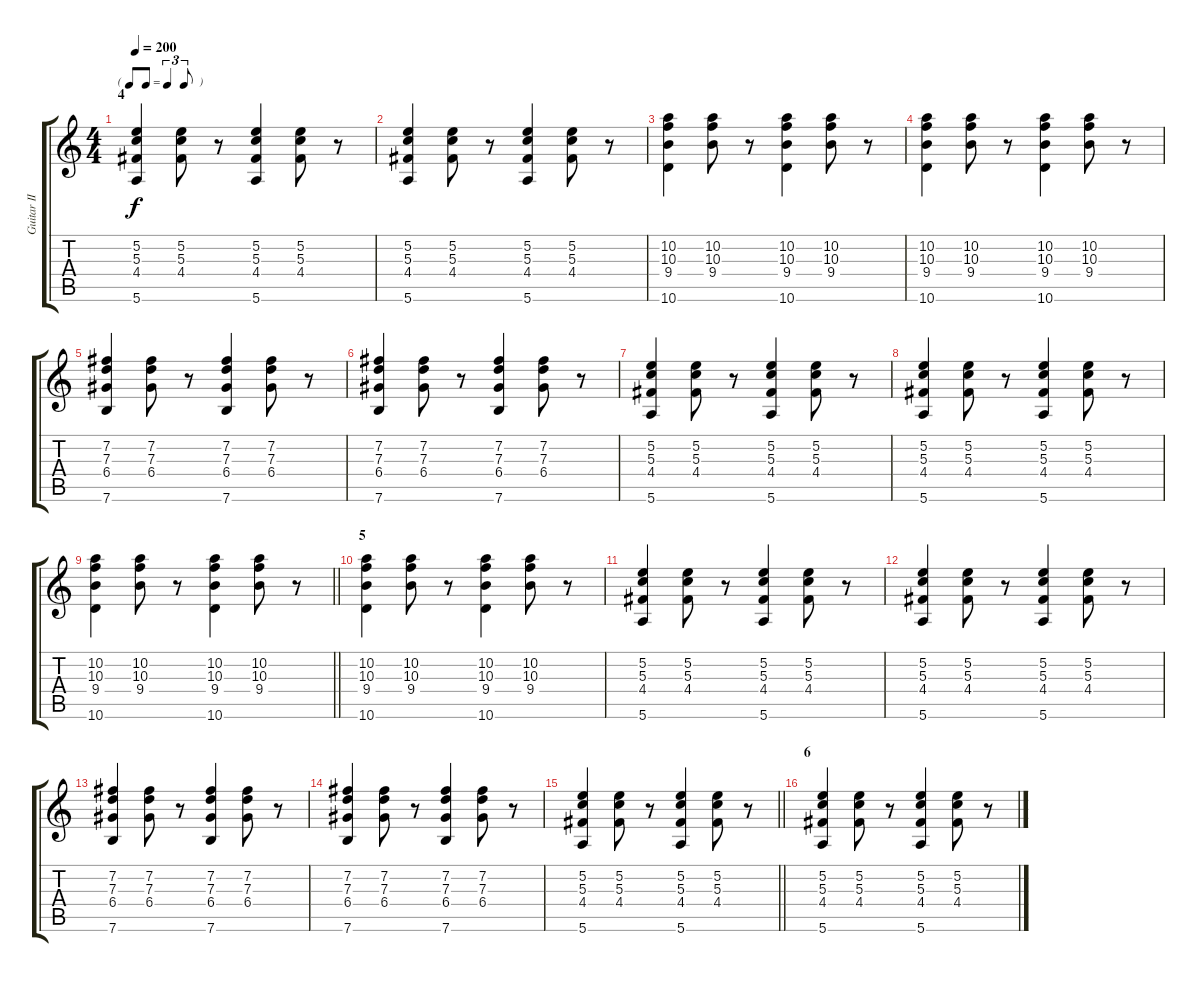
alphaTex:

\track ("Guitar II" "Guitar II") {instrument acousticguitarsteel}
\staff {score tabs}
\tuning (E4 B3 G3 D3 A2 E2) {hide}
\ts (4 4)
\tf triplet8th
\section ("" "4")
\tempo 200
\clef g2
\ks c
(5.2 5.3 4.4 5.6).4{dy f} (5.2 5.3 4.4).8 r.8 (5.2 5.3 4.4 5.6).4 (5.2 5.3 4.4).8 r.8 |
(5.2 5.3 4.4 5.6).4 (5.2 5.3 4.4).8 r.8 (5.2 5.3 4.4 5.6).4 (5.2 5.3 4.4).8 r.8 |
(10.2 10.3 9.4 10.6).4 (10.2 10.3 9.4).8 r.8 (10.2 10.3 9.4 10.6).4 (10.2 10.3 9.4).8 r.8 |
(10.2 10.3 9.4 10.6).4 (10.2 10.3 9.4).8 r.8 (10.2 10.3 9.4 10.6).4 (10.2 10.3 9.4).8 r.8 |
(7.2 7.3 6.4 7.6).4 (7.2 7.3 6.4).8 r.8 (7.2 7.3 6.4 7.6).4 (7.2 7.3 6.4).8 r.8 |
(7.2 7.3 6.4 7.6).4 (7.2 7.3 6.4).8 r.8 (7.2 7.3 6.4 7.6).4 (7.2 7.3 6.4).8 r.8 |
(5.2 5.3 4.4 5.6).4 (5.2 5.3 4.4).8 r.8 (5.2 5.3 4.4 5.6).4 (5.2 5.3 4.4).8 r.8 |
(5.2 5.3 4.4 5.6).4 (5.2 5.3 4.4).8 r.8 (5.2 5.3 4.4 5.6).4 (5.2 5.3 4.4).8 r.8 |
\barLineRight lightlight
(10.2 10.3 9.4 10.6).4 (10.2 10.3 9.4).8 r.8 (10.2 10.3 9.4 10.6).4 (10.2 10.3 9.4).8 r.8 |
\section ("" "5")
(10.2 10.3 9.4 10.6).4 (10.2 10.3 9.4).8 r.8 (10.2 10.3 9.4 10.6).4 (10.2 10.3 9.4).8 r.8 |
(5.2 5.3 4.4 5.6).4 (5.2 5.3 4.4).8 r.8 (5.2 5.3 4.4 5.6).4 (5.2 5.3 4.4).8 r.8 |
(5.2 5.3 4.4 5.6).4 (5.2 5.3 4.4).8 r.8 (5.2 5.3 4.4 5.6).4 (5.2 5.3 4.4).8 r.8 |
(7.2 7.3 6.4 7.6).4 (7.2 7.3 6.4).8 r.8 (7.2 7.3 6.4 7.6).4 (7.2 7.3 6.4).8 r.8 |
(7.2 7.3 6.4 7.6).4 (7.2 7.3 6.4).8 r.8 (7.2 7.3 6.4 7.6).4 (7.2 7.3 6.4).8 r.8 |
\barLineRight lightlight
(5.2 5.3 4.4 5.6).4 (5.2 5.3 4.4).8 r.8 (5.2 5.3 4.4 5.6).4 (5.2 5.3 4.4).8 r.8 |
\section ("" "6")
(5.2 5.3 4.4 5.6).4 (5.2 5.3 4.4).8 r.8 (5.2 5.3 4.4 5.6).4 (5.2 5.3 4.4).8 r.8
